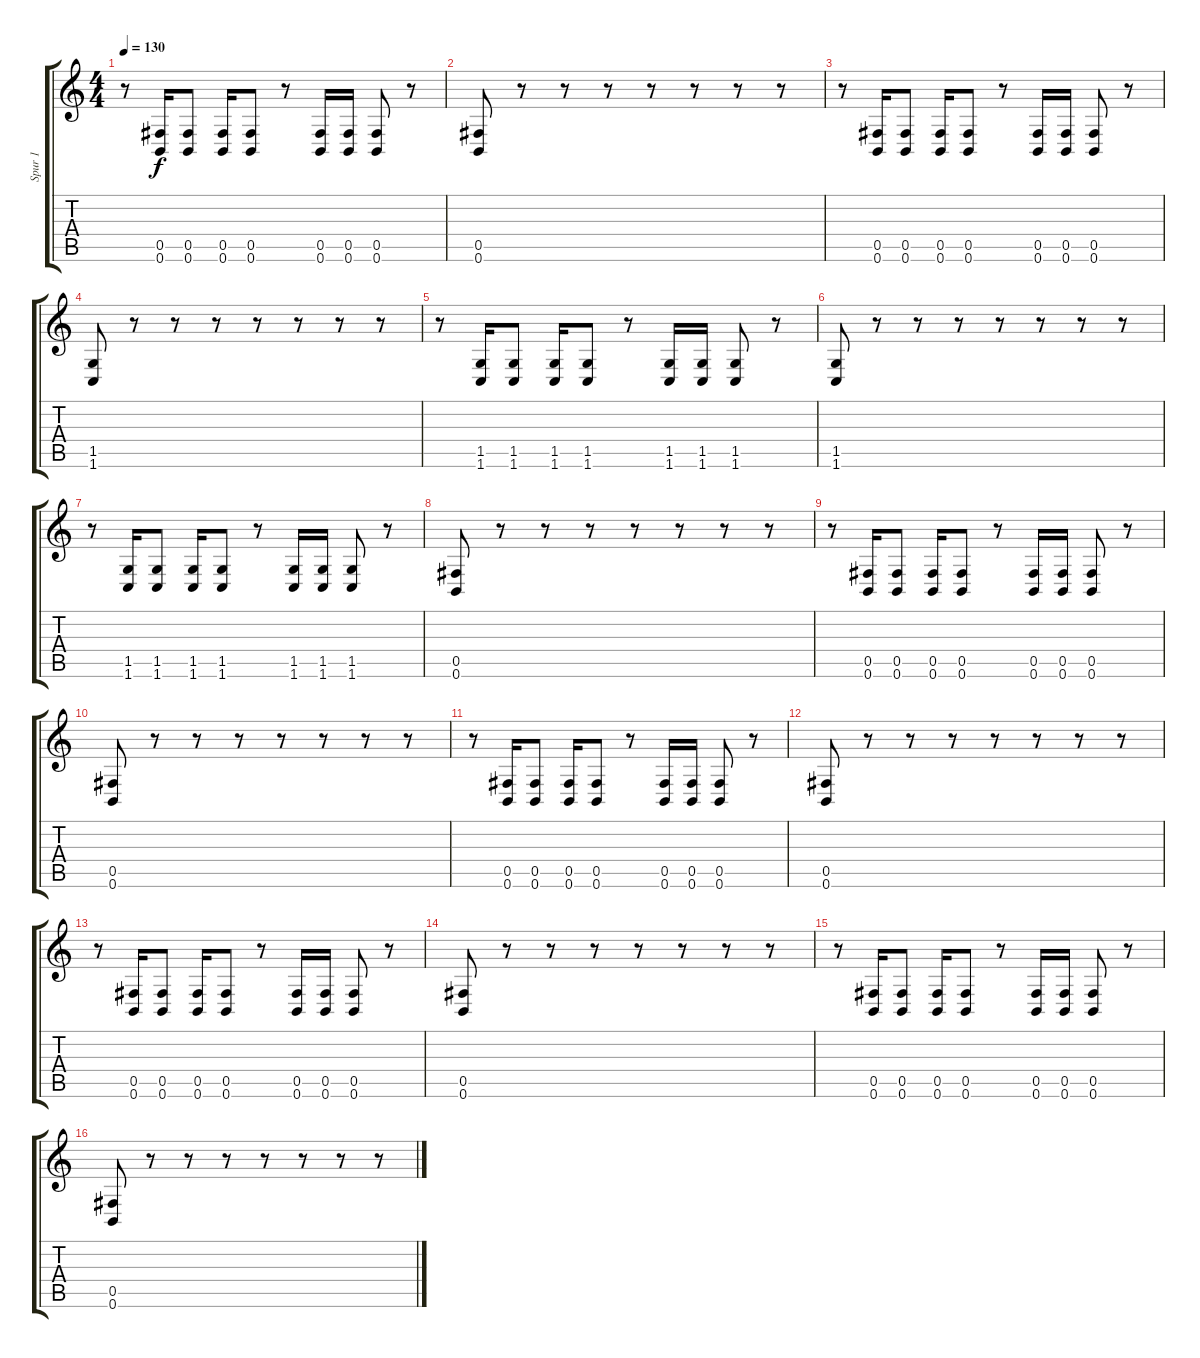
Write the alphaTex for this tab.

\track ("Spur 1" "Spur 1") {instrument overdrivenguitar}
\staff {score tabs}
\tuning (Db4 Ab3 E3 B2 Gb2 B1) {hide}
\ts (4 4)
\tempo 130
\clef g2
\ks c
r.8{dy f} (0.5 0.6).16 (0.5 0.6).8 (0.5 0.6).16 (0.5 0.6).8 r.8 (0.5 0.6).16 (0.5 0.6).16 (0.5 0.6).8 r.8 |
(0.5 0.6).8 r.8 r.8 r.8 r.8 r.8 r.8 r.8 |
r.8 (0.5 0.6).16 (0.5 0.6).8 (0.5 0.6).16 (0.5 0.6).8 r.8 (0.5 0.6).16 (0.5 0.6).16 (0.5 0.6).8 r.8 |
(1.5 1.6).8 r.8 r.8 r.8 r.8 r.8 r.8 r.8 |
r.8 (1.5 1.6).16 (1.5 1.6).8 (1.5 1.6).16 (1.5 1.6).8 r.8 (1.5 1.6).16 (1.5 1.6).16 (1.5 1.6).8 r.8 |
(1.5 1.6).8 r.8 r.8 r.8 r.8 r.8 r.8 r.8 |
r.8 (1.5 1.6).16 (1.5 1.6).8 (1.5 1.6).16 (1.5 1.6).8 r.8 (1.5 1.6).16 (1.5 1.6).16 (1.5 1.6).8 r.8 |
(0.5 0.6).8 r.8 r.8 r.8 r.8 r.8 r.8 r.8 |
r.8 (0.5 0.6).16 (0.5 0.6).8 (0.5 0.6).16 (0.5 0.6).8 r.8 (0.5 0.6).16 (0.5 0.6).16 (0.5 0.6).8 r.8 |
(0.5 0.6).8 r.8 r.8 r.8 r.8 r.8 r.8 r.8 |
r.8 (0.5 0.6).16 (0.5 0.6).8 (0.5 0.6).16 (0.5 0.6).8 r.8 (0.5 0.6).16 (0.5 0.6).16 (0.5 0.6).8 r.8 |
(0.5 0.6).8 r.8 r.8 r.8 r.8 r.8 r.8 r.8 |
r.8 (0.5 0.6).16 (0.5 0.6).8 (0.5 0.6).16 (0.5 0.6).8 r.8 (0.5 0.6).16 (0.5 0.6).16 (0.5 0.6).8 r.8 |
(0.5 0.6).8 r.8 r.8 r.8 r.8 r.8 r.8 r.8 |
r.8 (0.5 0.6).16 (0.5 0.6).8 (0.5 0.6).16 (0.5 0.6).8 r.8 (0.5 0.6).16 (0.5 0.6).16 (0.5 0.6).8 r.8 |
(0.5 0.6).8 r.8 r.8 r.8 r.8 r.8 r.8 r.8
